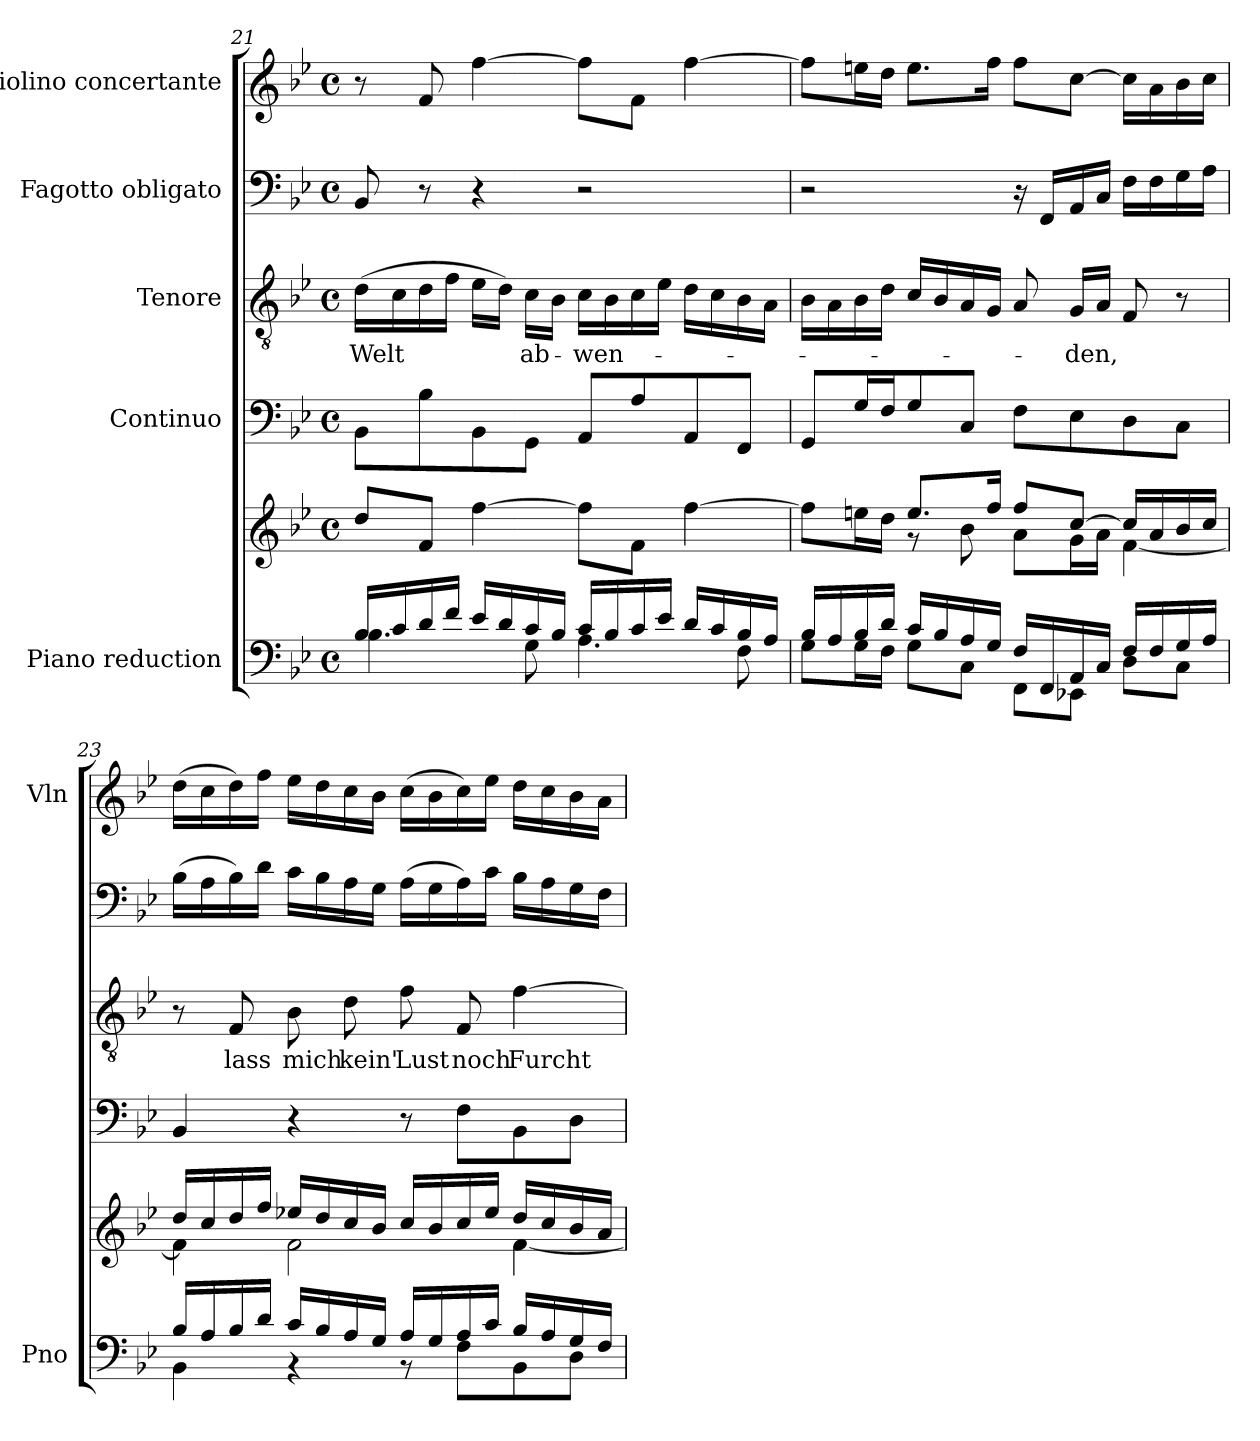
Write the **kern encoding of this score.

**kern	**kern	**kern	**kern	**text	**kern	**kern
*part5	*part5	*part4	*part3	*part3	*part2	*part1
*staff6	*staff5	*staff4	*staff3	*staff3	*staff2	*staff1
*I"Piano reduction	*	*I"Continuo	*I"Tenore	*	*I"Fagotto obligato	*I"Violino concertante
*I'Pno	*	*	*	*	*	*I'Vln
*clefF4	*clefG2	*clefF4	*clefGv2	*	*clefF4	*clefG2
*k[b-e-]	*k[b-e-]	*k[b-e-]	*k[b-e-]	*	*k[b-e-]	*k[b-e-]
*M4/4	*M4/4	*M4/4	*M4/4	*	*M4/4	*M4/4
*met(c)	*met(c)	*met(c)	*met(c)	*	*met(c)	*met(c)
=21	=21	=21	=21	=21	=21	=21
*^	*	*	*	*	*	*
!	!	!	!	!	!LO:LY:b	!	!
16B-/LL	4.B-\	8dd/L	8BB-\L	(16d\LL	Welt	8BB-/	8r
16c/	.	.	.	16c\	.	.	.
16d/	.	8f/J	8B-\	16d\	.	8r	8f/
16f/JJ	.	.	.	16f\JJ	.	.	.
16e-/LL	.	[4ff\	8BB-\	16e-\LL	.	4r	[4ff\
16d/	.	.	.	16d\JJ)	.	.	.
!	!	!	!	!	!LO:LY:b	!	!
16c/	8G\	.	8GG\J	16c\LL	ab-	.	.
16B-/JJ	.	.	.	16B-\JJ	.	.	.
!	!	!	!	!	!LO:LY:b	!	!
16c/LL	4.A\	8ff\L]	8AA/L	16c\LL	-wen-	2r	8ff\L]
16B-/	.	.	.	16B-\	.	.	.
16c/	.	8f\J	8A/	16c\	.	.	8f\J
16e-/JJ	.	.	.	16e-\JJ	.	.	.
16d/LL	.	[>4ff\	8AA/	16d\LL	.	.	[4ff\
16c/	.	.	.	16c\	.	.	.
16B-/	8F\	.	8FF/J	16B-\	.	.	.
16A/JJ	.	.	.	16A\JJ	.	.	.
=22	=22	=22	=22	=22	=22	=22	=22
*	*	*^	*	*	*	*	*
16B-/LL	8G\L	8ff\L]	4ryy	8GG/L	16B-\LL	.	2r	8ff\L]
16A/	.	.	.	.	16A\	.	.	.
16B-/	16G\L	16een\L	.	16G/L	16B-\	.	.	16een\L
16d/JJ	16F\JJ	16dd\JJ	.	16F/J	16d\JJ	.	.	16dd\JJ
16c/LL	8G\L	8.ee/L	8r	8G/	16c/LL	.	.	8.ee\L
16B-/	.	.	.	.	16B-/	.	.	.
16A/	8C\J	.	8b-\	8C/J	16A/	.	.	.
16G/JJ	.	16ff/Jk	.	.	16G/JJ	.	.	16ff\Jk
16F/LL	8FF\L	8ff/L	8a\L	8F\L	8A/	.	16r	8ff\L
16FF/	.	.	.	.	.	.	16FF/LL	.
!	!	!	!	!	!	!LO:LY:b	!	!
16AA/	8EE-X\J	[8cc/J	16g\L	8E-\	16G/LL	-den,	16AA/	[8cc\J
16C/JJ	.	.	16a\JJ	.	16A/JJ	.	16C/JJ	.
16F/LL	8D\L	16cc/LL]	[4f\	8D\	8F/	.	16F\LL	16cc\LL]
16F/	.	16a/	.	.	.	.	16F\	16a\
16G/	8C\J	16b-/	.	8C\J	8r	.	16G\	16b-\
16A/JJ	.	16cc/JJ	.	.	.	.	16A\JJ	16cc\JJ
!!LO:PB:g=z
=23	=23	=23	=23	=23	=23	=23	=23	=23
16B-/LL	4BB-\	16dd/LL	4f\]	4BB-/	8r	.	(16B-\LL	(16dd\LL
16A/	.	16cc/	.	.	.	.	16A\	16cc\
!	!	!	!	!	!	!LO:LY:b	!	!
16B-/	.	16dd/	.	.	8F/	lass	16B-\)	16dd\)
16d/JJ	.	16ff/JJ	.	.	.	.	16d\JJ	16ff\JJ
!	!	!	!	!	!	!LO:LY:b	!	!
16c/LL	4r	16ee-X/LL	2f\	4r	8B-\	mich	16c\LL	16ee-\LL
16B-/	.	16dd/	.	.	.	.	16B-\	16dd\
!	!	!	!	!	!	!LO:LY:b	!	!
16A/	.	16cc/	.	.	8d\	kein'	16A\	16cc\
16G/JJ	.	16b-/JJ	.	.	.	.	16G\JJ	16b-\JJ
!	!	!	!	!	!	!LO:LY:b	!	!
16A/LL	8r	16cc/LL	.	8r	8f\	Lust	(16A\LL	(16cc\LL
16G/	.	16b-/	.	.	.	.	16G\	16b-\
!	!	!	!	!	!	!LO:LY:b	!	!
16A/	8F\L	16cc/	.	8F\L	8F/	noch	16A\)	16cc\)
16c/JJ	.	16ee-/JJ	.	.	.	.	16c\JJ	16ee-\JJ
!	!	!	!	!	!	!LO:LY:b	!	!
16B-/LL	8BB-\	16dd/LL	[4f\	8BB-\	[4f\	Furcht	16B-\LL	16dd\LL
16A/	.	16cc/	.	.	.	.	16A\	16cc\
16G/	8D\J	16b-/	.	8D\J	.	.	16G\	16b-\
16F/JJ	.	16a/JJ	.	.	.	.	16F\JJ	16a\JJ
*v	*v	*	*	*	*	*	*	*
*	*v	*v	*	*	*	*	*
=	=	=	=	=	=	=
*-	*-	*-	*-	*-	*-	*-
